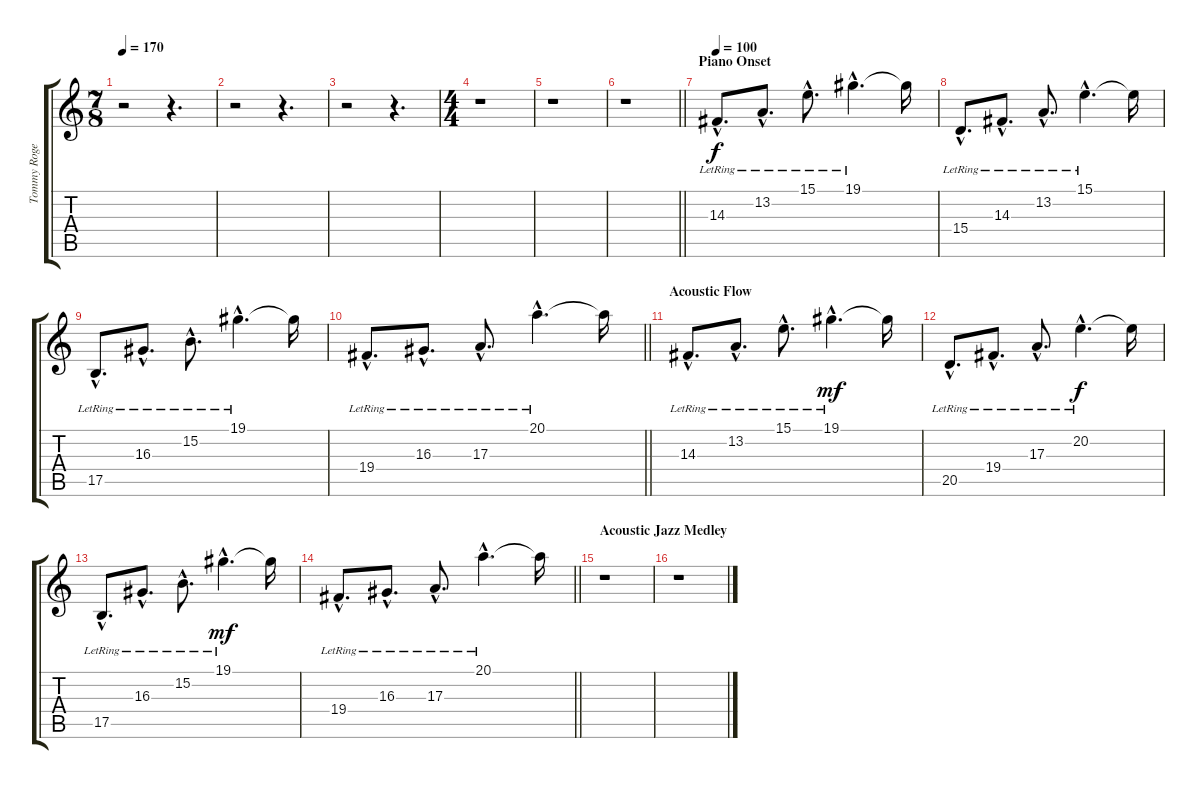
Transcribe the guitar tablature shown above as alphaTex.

\track ("Tommy Rogers" "Tommy Roge") {instrument lead2sawtooth}
\staff {score tabs}
\tuning (Db4 Ab3 E3 B2 Gb2 Db2) {hide}
\ts (7 8)
\tempo 170
\clef g2
\ks c
r.2{dy f} r.4{d} |
r.2 r.4{d} |
r.2 r.4{d} |
\ts (4 4)
r.1 |
r.1 |
\barLineRight lightlight
r.1{volume 0} |
\section ("" "Piano Onset")
\tempo 100
14.3{hac lr}.8{d volume 16 instrument acousticgrandpiano} 13.2{hac lr}.8{d} 15.1{hac lr}.8{d} 19.1{hac lr}.4{d} 19.1{t}.16 |
15.4{hac lr}.8{d} 14.3{hac lr}.8{d} 13.2{hac lr}.8{d} 15.1{hac lr}.4{d} 15.1{t}.16 |
17.5{hac lr}.8{d} 16.3{hac lr}.8{d} 15.2{hac lr}.8{d} 19.1{hac lr}.4{d} 19.1{t}.16 |
\barLineRight lightlight
19.4{hac lr}.8{d} 16.3{hac lr}.8{d} 17.3{hac lr}.8{d} 20.1{hac lr}.4{d} 20.1{t}.16 |
\section ("" "Acoustic Flow")
14.3{hac lr}.8{d} 13.2{hac lr}.8{d} 15.1{hac lr}.8{d} 19.1{hac lr}.4{d dy mf} 19.1{t}.16 |
20.5{hac lr}.8{d} 19.4{hac lr}.8{d} 17.3{hac lr}.8{d} 20.2{hac lr}.4{d dy f} 20.2{t}.16 |
17.5{hac lr}.8{d} 16.3{hac lr}.8{d} 15.2{hac lr}.8{d} 19.1{hac lr}.4{d dy mf} 19.1{t}.16 |
\barLineRight lightlight
19.4{hac lr}.8{d} 16.3{hac lr}.8{d} 17.3{hac lr}.8{d} 20.1{hac lr}.4{d} 20.1{t}.16 |
\section ("" "Acoustic Jazz Medley")
r.1 |
r.1
